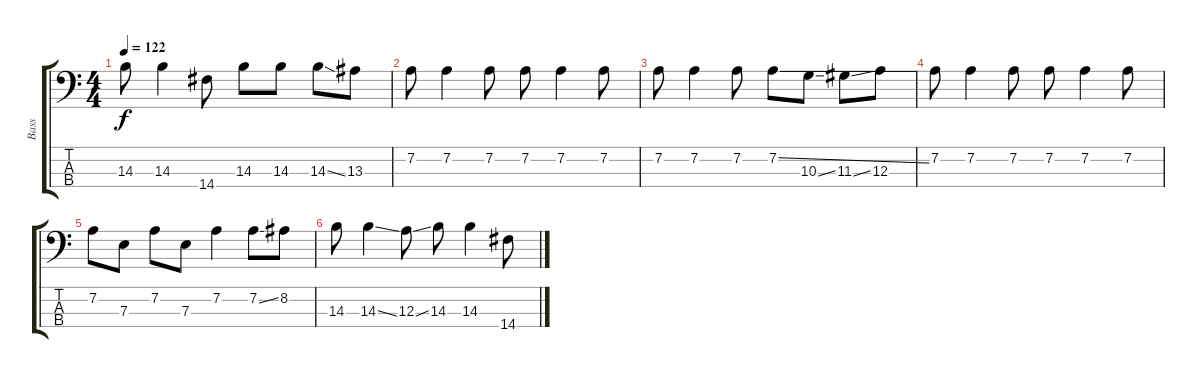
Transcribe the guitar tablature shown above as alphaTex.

\track ("Bass" "Bass") {instrument synthbass2}
\staff {score tabs}
\tuning (G2 D2 A1 E1) {hide}
\ts (4 4)
\tempo 122
\clef f4
\ks c
14.3.8{dy f} 14.3.4 14.4.8 14.3.8 14.3.8 14.3{ss}.8 13.3.8 |
7.2.8{volume 5} 7.2.4 7.2.8 7.2.8 7.2.4 7.2.8 |
7.2.8 7.2.4 7.2.8 7.2{ss}.8 10.3{ss}.8 11.3{ss}.8 12.3.8 |
7.2.8{volume 0} 7.2.4 7.2.8 7.2.8 7.2.4 7.2.8 |
7.2.8 7.3.8 7.2.8 7.3.8 7.2.4 7.2{ss}.8 8.2.8 |
14.3.8 14.3{ss}.4 12.3{ss}.8 14.3.8 14.3.4 14.4.8
